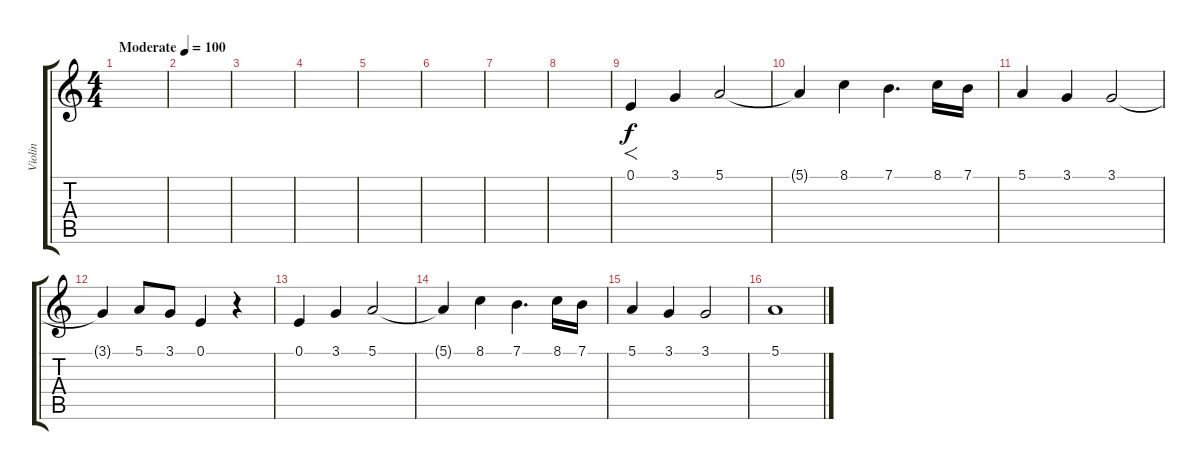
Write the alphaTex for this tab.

\track ("Violin" "Violin") {instrument viola}
\staff {score tabs}
\tuning (E4 B3 G3 D3 A2 E2) {hide}
\ts (4 4)
\tempo (100 "Moderate")
\clef g2
\ks c
|
|
|
|
|
|
|
|
0.1.4{f} 3.1.4 5.1.2 |
5.1{t}.4 8.1.4 7.1.4{d} 8.1.16 7.1.16 |
5.1.4 3.1.4 3.1.2 |
3.1{t}.4 5.1.8 3.1.8 0.1.4 r.4 |
0.1.4 3.1.4 5.1.2 |
5.1{t}.4 8.1.4 7.1.4{d} 8.1.16 7.1.16 |
5.1.4 3.1.4 3.1.2 |
5.1.1
